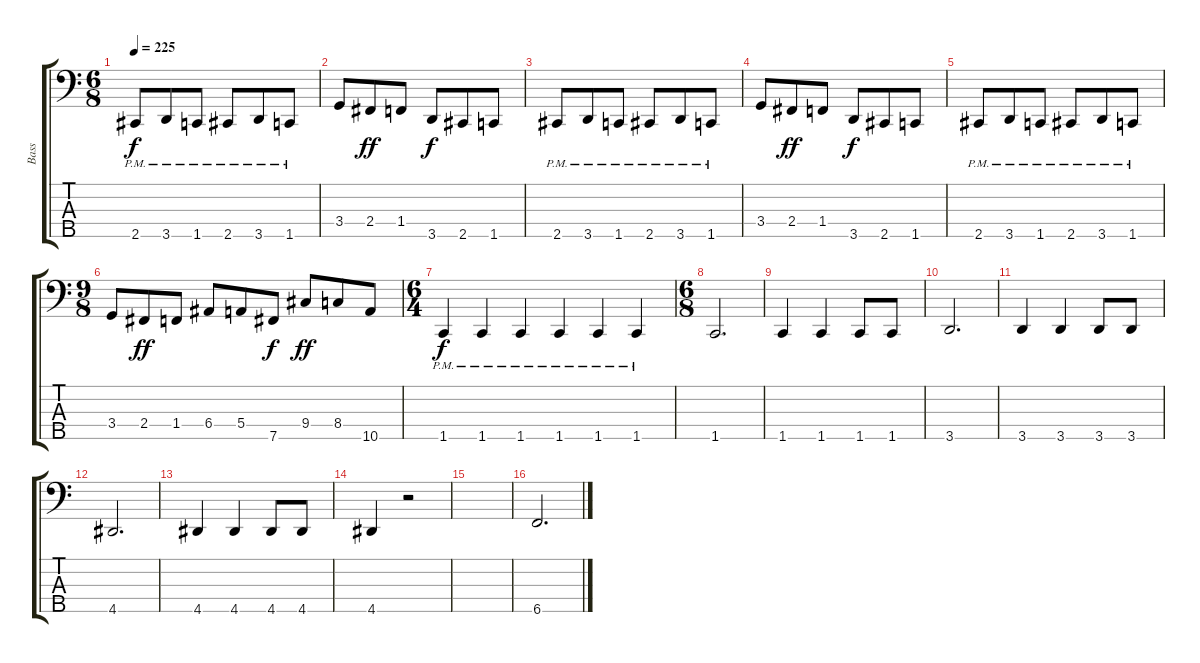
\track ("Bass" "Bass") {instrument electricbasspick}
\staff {score tabs}
\tuning (G2 D2 A1 E1 B0) {hide}
\ts (6 8)
\tempo 225
\clef f4
\ks c
2.5{pm}.8{dy f} 3.5{pm}.8 1.5{pm}.8 2.5{pm}.8 3.5{pm}.8 1.5{pm}.8 |
3.4.8 2.4.8{dy ff} 1.4.8 3.5.8{dy f} 2.5.8 1.5.8 |
2.5{pm}.8 3.5{pm}.8 1.5{pm}.8 2.5{pm}.8 3.5{pm}.8 1.5{pm}.8 |
3.4.8 2.4.8{dy ff} 1.4.8 3.5.8{dy f} 2.5.8 1.5.8 |
2.5{pm}.8 3.5{pm}.8 1.5{pm}.8 2.5{pm}.8 3.5{pm}.8 1.5{pm}.8 |
\ts (9 8)
3.4.8 2.4.8{dy ff} 1.4.8 6.4.8 5.4.8 7.5.8{dy f} 9.4.8{dy ff} 8.4.8 10.5.8 |
\ts (6 4)
1.5{pm}.4{dy f} 1.5{pm}.4 1.5{pm}.4 1.5{pm}.4 1.5{pm}.4 1.5{pm}.4 |
\ts (6 8)
1.5.2{d} |
1.5.4 1.5.4 1.5.8 1.5.8 |
3.5.2{d} |
3.5.4 3.5.4 3.5.8 3.5.8 |
4.5.2{d} |
4.5.4 4.5.4 4.5.8 4.5.8 |
4.5.4 r.2 |
|
6.5.2{d}
